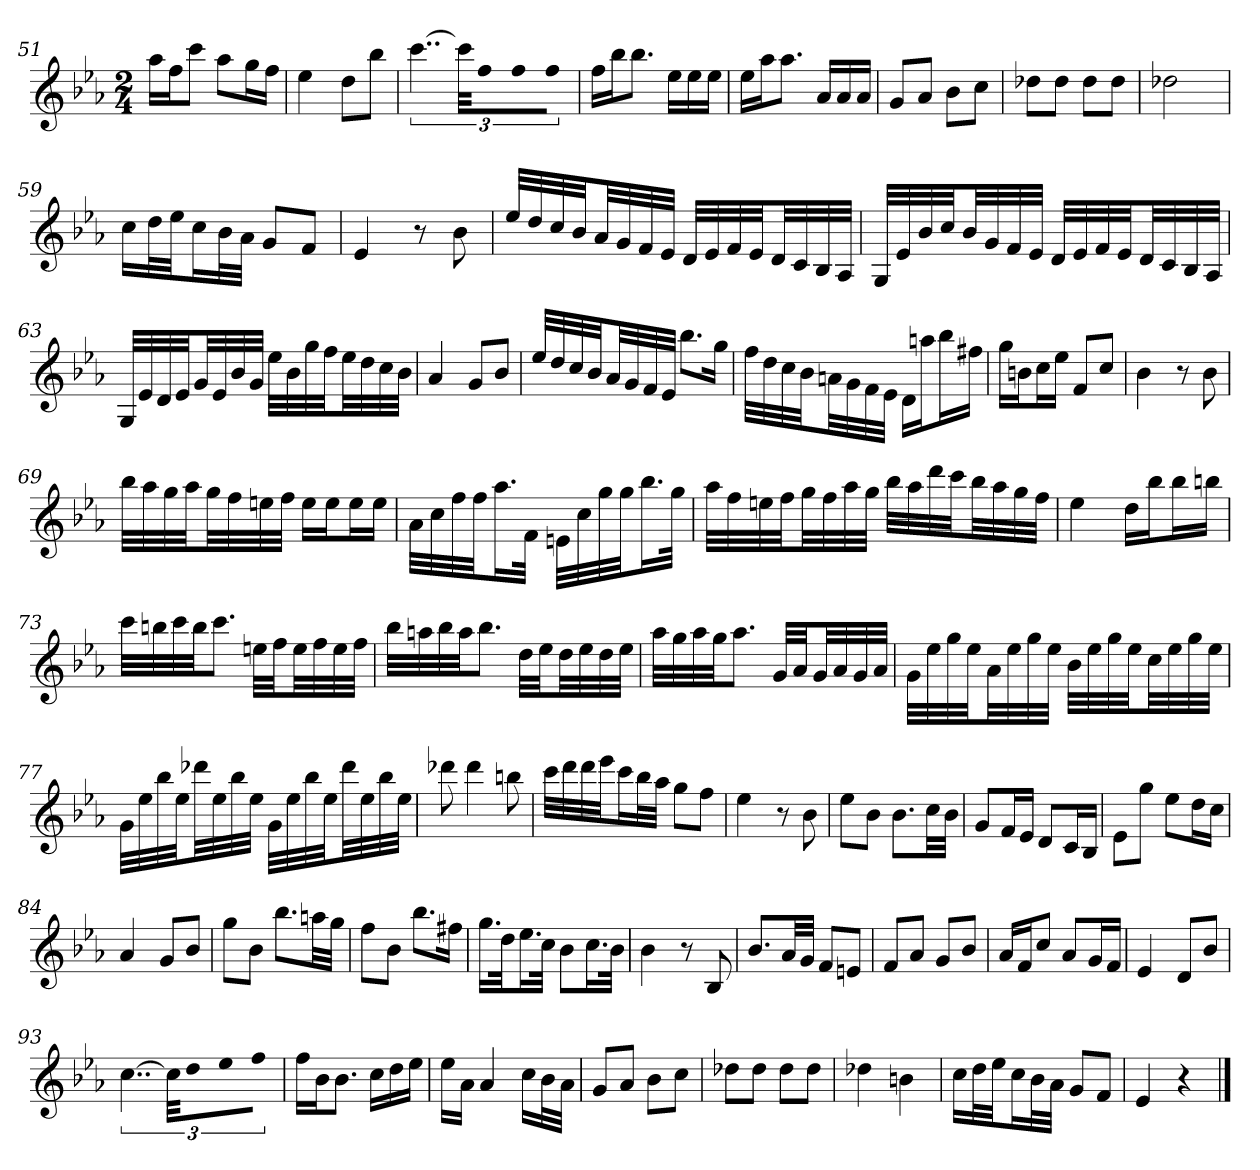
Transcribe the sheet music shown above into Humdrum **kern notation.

**kern
*part1
*staff1
*k[b-e-a-]
*E-:
*M2/4
=51
16aa-LL
16ffJ
8cccJ
8aa-L
16ggL
16ffJJ
=52
4ee-
8ddL
8bb-J
=53
[6..ccc
48cccKLL]
16ffJ
16ffL
16ffJJ
=54
16ffLL
16bb-J
8.bb-J
16ee-LL
16ee-
16ee-JJ
=55
16ee-LL
16aa-J
8.aa-J
16a-LL
16a-
16a-JJ
=56
8gL
8a-J
8b-L
8ccJ
=57
8dd-XL
8dd-J
8dd-L
8dd-J
=58
2dd-X
=59
16ccLL
32ddL
32ee-JJ
16ccL
32b-L
32a-JJJ
8gL
8fJ
=60
4e-
8r
8b-
=61
32ee-LLL
32dd
32cc
32b-JJ
32a-LL
32g
32f
32e-JJJ
32dLLL
32e-
32f
32e-JJ
32dLL
32c
32B-
32A-JJJ
=62
32GLLL
32e-
32b-
32ccJJ
32b-LL
32g
32f
32e-JJJ
32dLLL
32e-
32f
32e-JJ
32dLL
32c
32B-
32A-JJJ
=63
32GLLL
32e-
32d
32e-JJ
32gLL
32e-
32b-
32gJJJ
32ee-LLL
32b-
32gg
32ffJJ
32ee-LL
32dd
32cc
32b-JJJ
=64
4a-
8gL
8b-J
=65
32ee-LLL
32dd
32cc
32b-JJ
32a-LL
32g
32f
32e-JJJ
8.bb-L
16ggJk
=66
32ffLLL
32dd
32cc
32b-JJ
32anLL
32g
32f
32e-JJJ
16dLL
16aanJ
16bb-L
16ff#XJJ
=67
16ggLL
16bnJ
16ccL
16ee-JJ
8fL
8ccJ
=68
4b-
8r
8b-
=69
32bb-LLL
32aa-
32gg
32aa-JJ
32ggLL
32ff
32een
32ffJJJ
16eeLL
16eeJ
16eeL
16eeJJ
=70
32a-LLL
32cc
32ff
32ffJJ
16.aa-L
32fJJk
32enLLL
32cc
32gg
32ggJJ
16.bb-L
32ggJJk
=71
32aa-LLL
32ff
32een
32ffJJ
32ggLL
32ff
32aa-
32ggJJJ
32bb-LLL
32aa-
32ddd
32cccJJ
32bb-LL
32aa-
32gg
32ffJJJ
=72
4ee-
16ddLL
16bb-J
16bb-L
16bbnJJ
=73
32cccLLL
32bbn
32ccc
32bbJJ
8.cccJ
32eenLLL
32ffJJ
32eeLL
32ff
32ee
32ffJJJ
=74
32bb-LLL
32aan
32bb-
32aaJJ
8.bb-J
32ddLLL
32ee-JJ
32ddLL
32ee-
32dd
32ee-JJJ
=75
32aa-LLL
32gg
32aa-
32ggJJ
8.aa-J
32gLLL
32a-JJ
32gLL
32a-
32g
32a-JJJ
=76
32gLLL
32ee-
32gg
32ee-JJ
32a-LL
32ee-
32gg
32ee-JJJ
32b-LLL
32ee-
32gg
32ee-JJ
32ccLL
32ee-
32gg
32ee-JJJ
=77
32gLLL
32ee-
32bb-
32ee-JJ
32ddd-XLL
32ee-
32bb-
32ee-JJJ
32gLLL
32ee-
32bb-
32ee-JJ
32ddd-LL
32ee-
32bb-
32ee-JJJ
=78
8ddd-X
4ddd-
8bbn
=79
32cccLLL
32ddd
32ddd
32eee-JJ
16cccL
32bb-L
32aa-JJJ
8ggL
8ffJ
=80
4ee-
8r
8b-
=81
8ee-L
8b-J
8.b-L
32ccLL
32b-JJJ
=82
8gL
16fL
16e-JJ
8dL
16cL
16B-JJ
=83
8e-L
8ggJ
8ee-L
16ddL
16ccJJ
=84
4a-
8gL
8b-J
=85
8ggL
8b-J
8.bb-L
32aanLL
32ggJJJ
=86
8ffL
8b-J
8.bb-L
16ff#XJk
=87
16.ggLL
32ddJk
16.ee-L
32ccJJk
8b-L
16.ccL
32b-JJk
=88
4b-
8r
8B-
=89
8.b-L
32a-LL
32gJJJ
8fL
8enJ
=90
8fL
8a-J
8gL
8b-J
=91
16a-LL
16fJ
8ccJ
8a-L
16gL
16fJJ
=92
4e-
8dL
8b-J
=93
[6..cc
48ccKLL]
16ddJ
16ee-L
16ffJJ
=94
16ffLL
16b-J
8.b-J
16ccLL
16dd
16ee-JJ
=95
16ee-LL
16a-JJ
4a-
16ccLL
32b-L
32a-JJJ
=96
8gL
8a-J
8b-L
8ccJ
=97
8dd-XL
8dd-J
8dd-L
8dd-J
=98
4dd-X
4bn
=99
16ccLL
32ddL
32ee-JJ
16ccL
32b-L
32a-JJJ
8gL
8fJ
=100
4e-
4r
==
*-
